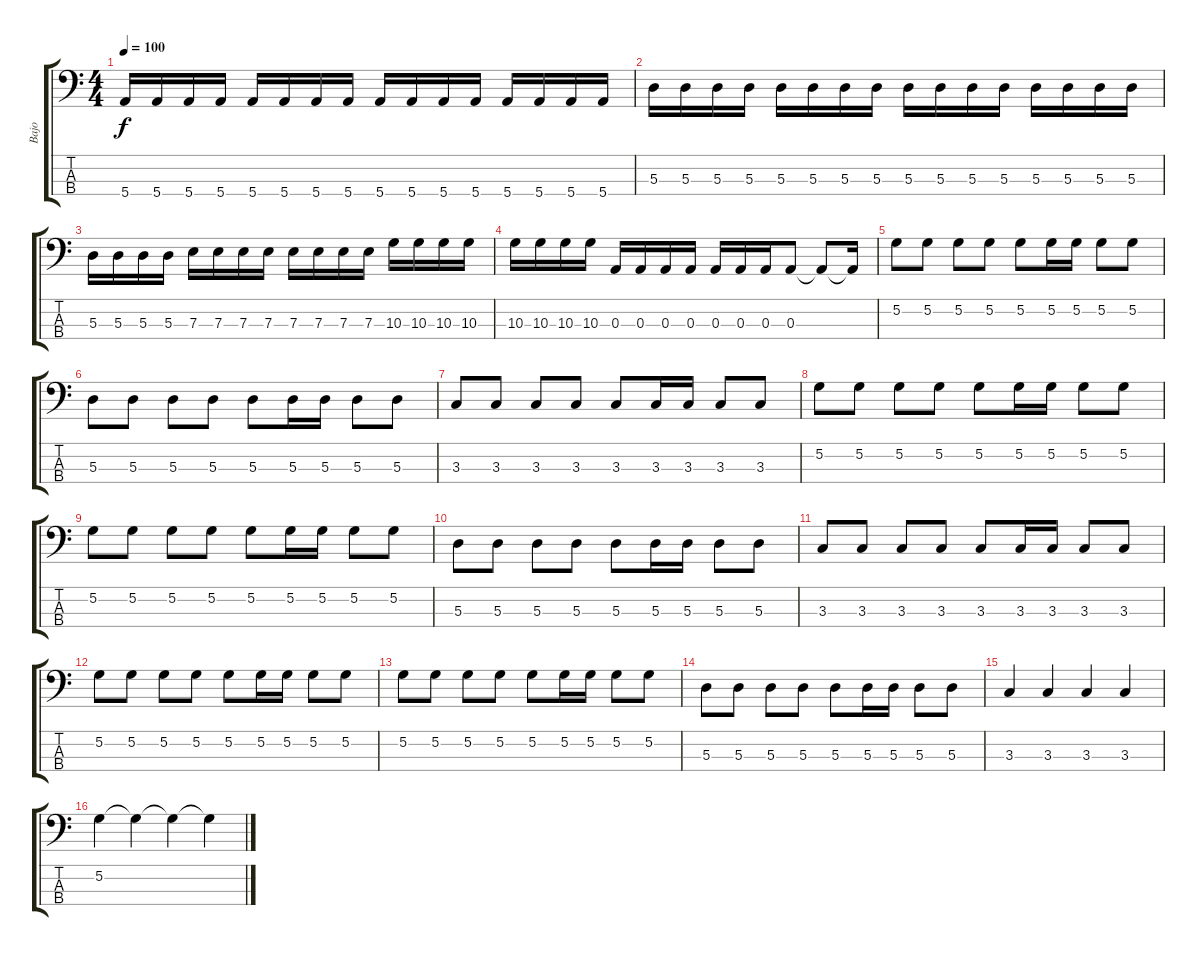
\track ("Bajo" "Bajo") {instrument electricbasspick}
\staff {score tabs}
\tuning (G2 D2 A1 E1) {hide}
\ts (4 4)
\tempo 100
\clef f4
\ks c
5.4.16{dy f} 5.4.16 5.4.16 5.4.16 5.4.16 5.4.16 5.4.16 5.4.16 5.4.16 5.4.16 5.4.16 5.4.16 5.4.16 5.4.16 5.4.16 5.4.16 |
5.3.16 5.3.16 5.3.16 5.3.16 5.3.16 5.3.16 5.3.16 5.3.16 5.3.16 5.3.16 5.3.16 5.3.16 5.3.16 5.3.16 5.3.16 5.3.16 |
5.3.16 5.3.16 5.3.16 5.3.16 7.3.16 7.3.16 7.3.16 7.3.16 7.3.16 7.3.16 7.3.16 7.3.16 10.3.16 10.3.16 10.3.16 10.3.16 |
10.3.16 10.3.16 10.3.16 10.3.16 0.3.16 0.3.16 0.3.16 0.3.16 0.3.16 0.3.16 0.3.16 0.3.8 0.3{t}.8 0.3{t}.16 |
5.2.8 5.2.8 5.2.8 5.2.8 5.2.8 5.2.16 5.2.16 5.2.8 5.2.8 |
5.3.8 5.3.8 5.3.8 5.3.8 5.3.8 5.3.16 5.3.16 5.3.8 5.3.8 |
3.3.8 3.3.8 3.3.8 3.3.8 3.3.8 3.3.16 3.3.16 3.3.8 3.3.8 |
5.2.8 5.2.8 5.2.8 5.2.8 5.2.8 5.2.16 5.2.16 5.2.8 5.2.8 |
5.2.8 5.2.8 5.2.8 5.2.8 5.2.8 5.2.16 5.2.16 5.2.8 5.2.8 |
5.3.8 5.3.8 5.3.8 5.3.8 5.3.8 5.3.16 5.3.16 5.3.8 5.3.8 |
3.3.8 3.3.8 3.3.8 3.3.8 3.3.8 3.3.16 3.3.16 3.3.8 3.3.8 |
5.2.8 5.2.8 5.2.8 5.2.8 5.2.8 5.2.16 5.2.16 5.2.8 5.2.8 |
5.2.8 5.2.8 5.2.8 5.2.8 5.2.8 5.2.16 5.2.16 5.2.8 5.2.8 |
5.3.8 5.3.8 5.3.8 5.3.8 5.3.8 5.3.16 5.3.16 5.3.8 5.3.8 |
3.3.4 3.3.4 3.3.4 3.3.4 |
5.2.4 5.2{t}.4 5.2{t}.4 5.2{t}.4
